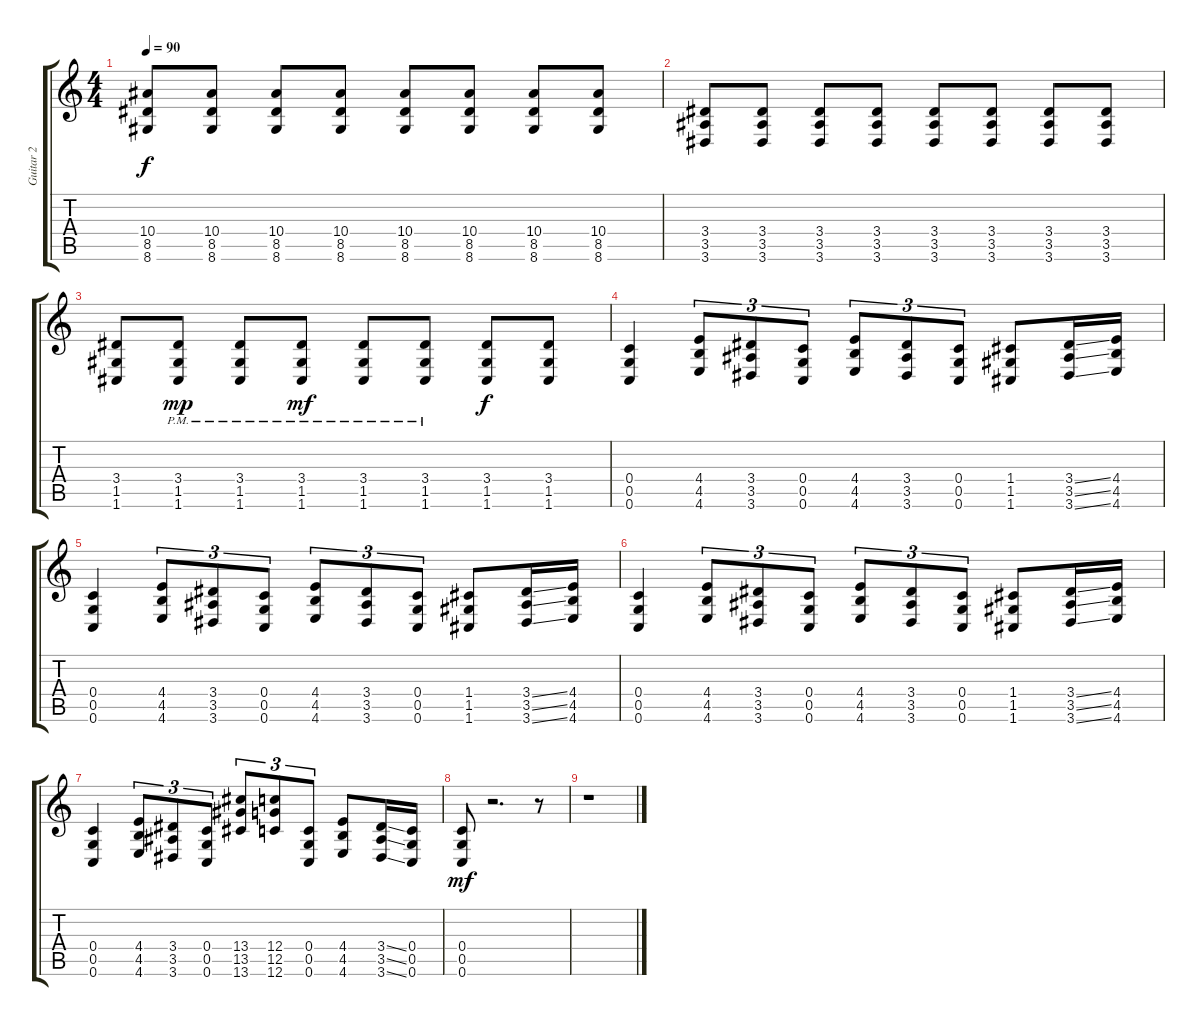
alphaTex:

\track ("Guitar 2" "Guitar 2") {instrument overdrivenguitar}
\staff {score tabs}
\tuning (D4 A3 F3 C3 G2 C2) {hide}
\ts (4 4)
\tempo 90
\clef g2
\ks c
(10.4 8.5 8.6).8{dy f} (10.4 8.5 8.6).8 (10.4 8.5 8.6).8 (10.4 8.5 8.6).8 (10.4 8.5 8.6).8 (10.4 8.5 8.6).8 (10.4 8.5 8.6).8 (10.4 8.5 8.6).8 |
(3.4 3.5 3.6).8 (3.4 3.5 3.6).8 (3.4 3.5 3.6).8 (3.4 3.5 3.6).8 (3.4 3.5 3.6).8 (3.4 3.5 3.6).8 (3.4 3.5 3.6).8 (3.4 3.5 3.6).8 |
(3.4 1.5 1.6).8 (3.4 1.5{pm} 1.6{pm}).8{dy mp} (3.4 1.5{pm} 1.6{pm}).8 (3.4 1.5{pm} 1.6{pm}).8{dy mf} (3.4 1.5{pm} 1.6{pm}).8 (3.4 1.5 1.6{pm}).8 (3.4 1.5 1.6).8{dy f} (3.4 1.5 1.6).8 |
(0.4 0.5 0.6).4 (4.4 4.5 4.6).8{tu (3 2)} (3.4 3.5 3.6).8{tu (3 2)} (0.4 0.5 0.6).8{tu (3 2)} (4.4 4.5 4.6).8{tu (3 2)} (3.4 3.5 3.6).8{tu (3 2)} (0.4 0.5 0.6).8{tu (3 2)} (1.4 1.5 1.6).8 (3.4{ss} 3.5{ss} 3.6{ss}).16 (4.4 4.5 4.6).16 |
(0.4 0.5 0.6).4 (4.4 4.5 4.6).8{tu (3 2)} (3.4 3.5 3.6).8{tu (3 2)} (0.4 0.5 0.6).8{tu (3 2)} (4.4 4.5 4.6).8{tu (3 2)} (3.4 3.5 3.6).8{tu (3 2)} (0.4 0.5 0.6).8{tu (3 2)} (1.4 1.5 1.6).8 (3.4{ss} 3.5{ss} 3.6{ss}).16 (4.4 4.5 4.6).16 |
(0.4 0.5 0.6).4 (4.4 4.5 4.6).8{tu (3 2)} (3.4 3.5 3.6).8{tu (3 2)} (0.4 0.5 0.6).8{tu (3 2)} (4.4 4.5 4.6).8{tu (3 2)} (3.4 3.5 3.6).8{tu (3 2)} (0.4 0.5 0.6).8{tu (3 2)} (1.4 1.5 1.6).8 (3.4{ss} 3.5{ss} 3.6{ss}).16 (4.4 4.5 4.6).16 |
(0.4 0.5 0.6).4 (4.4 4.5 4.6).8{tu (3 2)} (3.4 3.5 3.6).8{tu (3 2)} (0.4 0.5 0.6).8{tu (3 2)} (13.4 13.5 13.6).8{tu (3 2)} (12.4 12.5 12.6).8{tu (3 2)} (0.4 0.5 0.6).8{tu (3 2)} (4.4 4.5 4.6).8 (3.4{ss} 3.5{ss} 3.6{ss}).16 (0.4 0.5 0.6).16 |
(0.4 0.5 0.6).8{dy mf} r.2{d} r.8 |
r.1
